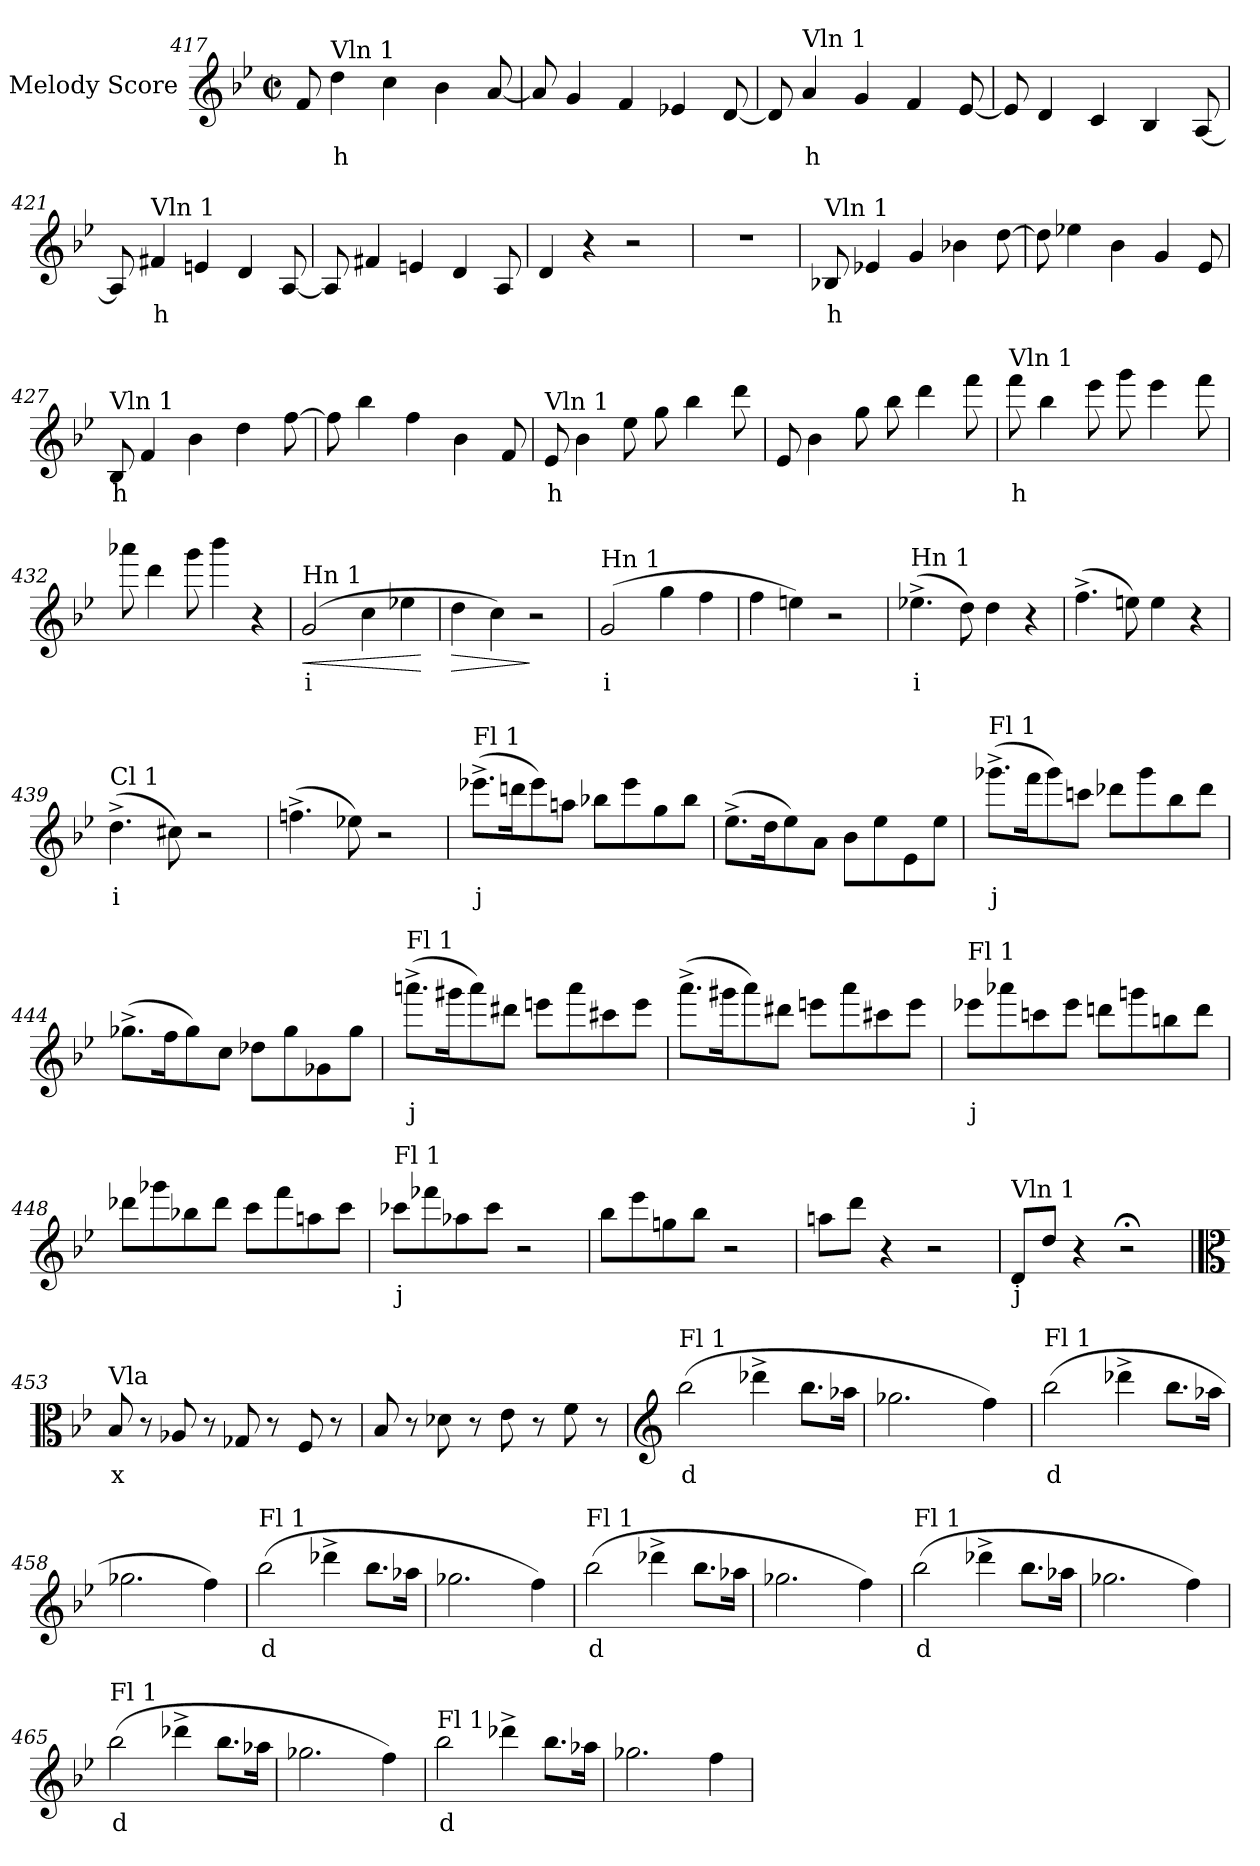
**kern	**text	**dynam
*part1	*part1	*part1
*staff1	*staff1	*staff1
*I"Melody Score	*	*
*clefG2	*	*
*k[b-e-]	*	*
*M2/2	*	*
*met(c|)	*	*
=417	=417	=417
8f/	.	.
!LO:TX:a:t=Vln 1	!	!
!	!LO:LY:b:color=#FF0000	!
4dd\	h	.
4cc\	.	.
4b-\	.	.
[8a/	.	.
=418	=418	=418
8a/]	.	.
4g/	.	.
4f/	.	.
4e-X/	.	.
[8d/	.	.
=419	=419	=419
8d/]	.	.
!LO:TX:a:t=Vln 1	!	!
!	!LO:LY:b:color=#FF0000	!
4a/	h	.
4g/	.	.
4f/	.	.
[8e-/	.	.
=420	=420	=420
8e-/]	.	.
4d/	.	.
4c/	.	.
4B-/	.	.
[8A/	.	.
=421	=421	=421
8A/]	.	.
!LO:TX:a:t=Vln 1	!	!
!	!LO:LY:b:color=#FF0000	!
4f#X/	h	.
4en/	.	.
4d/	.	.
[8A/	.	.
=422	=422	=422
8A/]	.	.
4f#X/	.	.
4en/	.	.
4d/	.	.
8A/	.	.
=423	=423	=423
4d/	.	.
4r	.	.
2r	.	.
=424	=424	=424
1r	.	.
=425	=425	=425
!LO:TX:a:t=Vln 1	!	!
!	!LO:LY:b:color=#FF0000	!
8B-X/	h	.
4e-X/	.	.
4g/	.	.
4b-X\	.	.
[8dd\	.	.
=426	=426	=426
8dd\]	.	.
4ee-X\	.	.
4b-\	.	.
4g/	.	.
8e-/	.	.
=427	=427	=427
!LO:TX:a:t=Vln 1	!	!
!	!LO:LY:b:color=#FF0000	!
8B-/	h	.
4f/	.	.
4b-\	.	.
4dd\	.	.
[8ff\	.	.
=428	=428	=428
8ff\]	.	.
4bb-\	.	.
4ff\	.	.
4b-\	.	.
8f/	.	.
=429	=429	=429
!LO:TX:a:t=Vln 1	!	!
!	!LO:LY:b:color=#FF0000	!
8e-/	h	.
4b-\	.	.
8ee-\	.	.
8gg\	.	.
4bb-\	.	.
8ddd\	.	.
=430	=430	=430
8e-/	.	.
4b-\	.	.
8gg\	.	.
8bb-\	.	.
4ddd\	.	.
8fff\	.	.
=431	=431	=431
!LO:TX:a:t=Vln 1	!	!
!	!LO:LY:b:color=#FF0000	!
8fff\	h	.
4bb-\	.	.
8eee-\	.	.
8ggg\	.	.
4eee-\	.	.
8fff\	.	.
=432	=432	=432
8aaa-X\	.	.
4ddd\	.	.
8ggg\	.	.
4bbb-\	.	.
4r	.	.
=433	=433	=433
!LO:TX:a:t=Hn 1	!	!
!	!LO:LY:b:color=#FF0000	!LO:HP:b
(2g/	i	<
4cc\	.	.
4ee-X\	.	.
.	.	[
=434	=434	=434
!	!	!LO:HP:b
4dd\	.	>
4cc\)	.	.
2r	.	]
=435	=435	=435
!LO:TX:a:t=Hn 1	!	!
!	!LO:LY:b:color=#FF0000	!
(2g/	i	.
4gg\	.	.
4ff\	.	.
=436	=436	=436
4ff\	.	.
4een\)	.	.
2r	.	.
=437	=437	=437
!LO:TX:a:t=Hn 1	!	!
!	!LO:LY:b:color=#FF0000	!
(4.ee-X^>\	i	.
8dd\)	.	.
4dd\	.	.
4r	.	.
=438	=438	=438
(4.ff^>\	.	.
8een\)	.	.
4ee\	.	.
4r	.	.
=439	=439	=439
!LO:TX:a:t=Cl 1	!	!
!	!LO:LY:b:color=#FF0000	!
(4.dd^>\	i	.
8cc#X\)	.	.
2r	.	.
=440	=440	=440
(4.ffn^>\	.	.
8ee-X\)	.	.
2r	.	.
=441	=441	=441
!LO:TX:a:t=Fl 1	!	!
!	!LO:LY:b:color=#FF0000	!
(8.eee-X^>\L	j	.
16dddn\K	.	.
8eee-\)	.	.
8aan\J	.	.
8bb-X\L	.	.
8eee-\	.	.
8gg\	.	.
8bb-\J	.	.
=442	=442	=442
(8.ee-^>\L	.	.
16dd\K	.	.
8ee-\)	.	.
8a\J	.	.
8b-\L	.	.
8ee-\	.	.
8e-\	.	.
8ee-\J	.	.
=443	=443	=443
!LO:TX:a:t=Fl 1	!	!
!	!LO:LY:b:color=#FF0000	!
(8.ggg-X^>\L	j	.
16fff\K	.	.
8ggg-\)	.	.
8cccn\J	.	.
8ddd-X\L	.	.
8ggg-\	.	.
8bb-\	.	.
8ddd-\J	.	.
=444	=444	=444
(8.gg-X^>\L	.	.
16ff\K	.	.
8gg-\)	.	.
8cc\J	.	.
8dd-X\L	.	.
8gg-\	.	.
8g-X\	.	.
8gg-\J	.	.
=445	=445	=445
!LO:TX:a:t=Fl 1	!	!
!	!LO:LY:b:color=#FF0000	!
(8.aaan^>\L	j	.
16ggg#X\K	.	.
8aaa\)	.	.
8ddd#X\J	.	.
8eeen\L	.	.
8aaa\	.	.
8ccc#X\	.	.
8eee\J	.	.
=446	=446	=446
(8.aaa^>\L	.	.
16ggg#X\K	.	.
8aaa\)	.	.
8ddd#X\J	.	.
8eeen\L	.	.
8aaa\	.	.
8ccc#X\	.	.
8eee\J	.	.
=447	=447	=447
!LO:TX:a:t=Fl 1	!	!
!	!LO:LY:b:color=#FF0000	!
8eee-X\L	j	.
8aaa-X\	.	.
8cccn\	.	.
8eee-\J	.	.
8dddn\L	.	.
8gggn\	.	.
8bbn\	.	.
8ddd\J	.	.
=448	=448	=448
8ddd-X\L	.	.
8ggg-X\	.	.
8bb-X\	.	.
8ddd-\J	.	.
8ccc\L	.	.
8fff\	.	.
8aan\	.	.
8ccc\J	.	.
=449	=449	=449
!LO:TX:a:t=Fl 1	!	!
!	!LO:LY:b:color=#FF0000	!
8ccc-X\L	j	.
8fff-X\	.	.
8aa-X\	.	.
8ccc-\J	.	.
2r	.	.
=450	=450	=450
8bb-\L	.	.
8eee-\	.	.
8ggn\	.	.
8bb-\J	.	.
2r	.	.
=451	=451	=451
8aan\L	.	.
8ddd\J	.	.
4r	.	.
2r	.	.
=452	=452	=452
!LO:TX:a:t=Vln 1	!	!
!	!LO:LY:b:color=#FF0000	!
8d/L	j	.
8dd/J	.	.
4r	.	.
2r;<	.	.
=453	=453	=453
*clefC3	*	*
!LO:TX:a:t=Vla	!	!
!	!LO:LY:b:color=#FF0000	!
8B-/	x	.
8r	.	.
8A-X/	.	.
8r	.	.
8G-X/	.	.
8r	.	.
8F/	.	.
8r	.	.
=454	=454	=454
8B-/	.	.
8r	.	.
8d-X\	.	.
8r	.	.
8e-\	.	.
8r	.	.
8f\	.	.
8r	.	.
=455	=455	=455
*clefG2	*	*
!LO:TX:a:t=Fl 1	!	!
!	!LO:LY:b:color=#FF0000	!
(2bb-\	d	.
4ddd-X^>\	.	.
8.bb-\L	.	.
16aa-X\Jk	.	.
=456	=456	=456
2.gg-X\	.	.
4ff\)	.	.
=457	=457	=457
!LO:TX:a:t=Fl 1	!	!
!	!LO:LY:b:color=#FF0000	!
(2bb-\	d	.
4ddd-X^>\	.	.
8.bb-\L	.	.
16aa-X\Jk	.	.
=458	=458	=458
2.gg-X\	.	.
4ff\)	.	.
=459	=459	=459
!LO:TX:a:t=Fl 1	!	!
!	!LO:LY:b:color=#FF0000	!
(2bb-\	d	.
4ddd-X^>\	.	.
8.bb-\L	.	.
16aa-X\Jk	.	.
=460	=460	=460
2.gg-X\	.	.
4ff\)	.	.
=461	=461	=461
!LO:TX:a:t=Fl 1	!	!
!	!LO:LY:b:color=#FF0000	!
(2bb-\	d	.
4ddd-X^>\	.	.
8.bb-\L	.	.
16aa-X\Jk	.	.
=462	=462	=462
2.gg-X\	.	.
4ff\)	.	.
=463	=463	=463
!LO:TX:a:t=Fl 1	!	!
!	!LO:LY:b:color=#FF0000	!
(2bb-\	d	.
4ddd-X^>\	.	.
8.bb-\L	.	.
16aa-X\Jk	.	.
=464	=464	=464
2.gg-X\	.	.
4ff\)	.	.
=465	=465	=465
!LO:TX:a:t=Fl 1	!	!
!	!LO:LY:b:color=#FF0000	!
(2bb-\	d	.
4ddd-X^>\	.	.
8.bb-\L	.	.
16aa-X\Jk	.	.
=466	=466	=466
2.gg-X\	.	.
4ff\)	.	.
=467	=467	=467
!LO:TX:a:t=Fl 1	!	!
!	!LO:LY:b:color=#FF0000	!
2bb-\	d	.
4ddd-X^>\	.	.
8.bb-\L	.	.
16aa-X\Jk	.	.
=468	=468	=468
2.gg-X\	.	.
4ff\	.	.
=	=	=
*-	*-	*-
